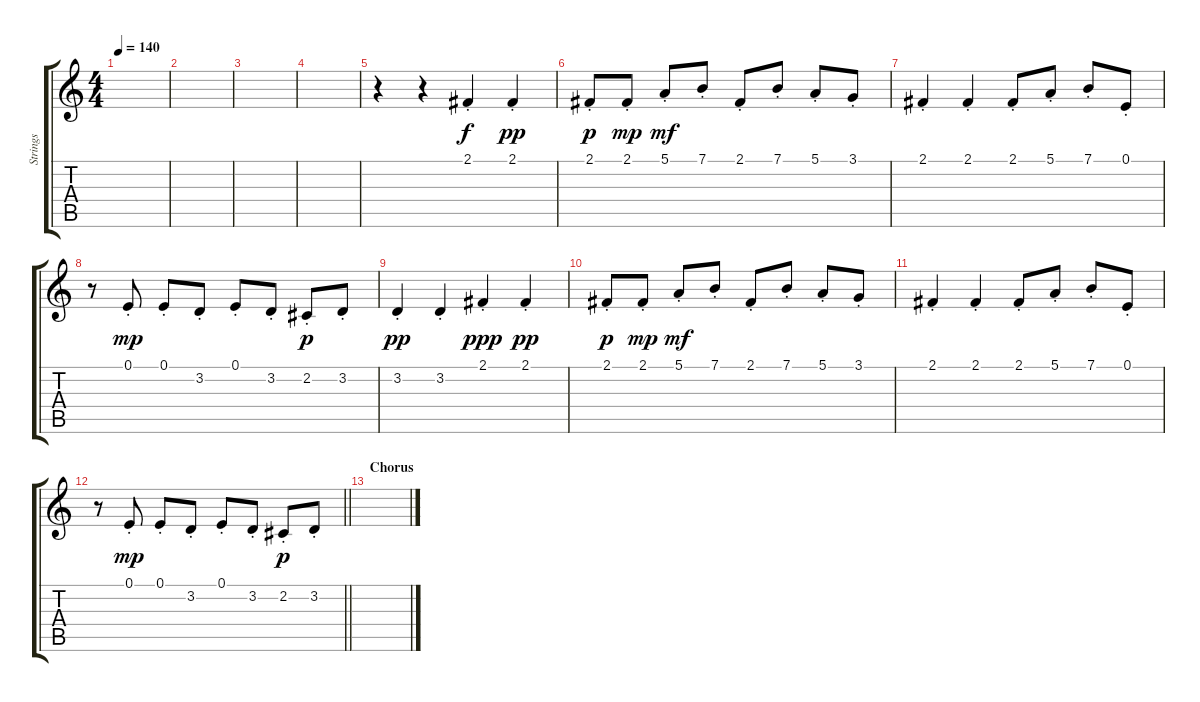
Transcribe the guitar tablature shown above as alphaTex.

\track ("Strings" "Strings") {instrument tremolostrings}
\staff {score tabs}
\tuning (E4 B3 G3 D3 A2 E2) {hide}
\ts (4 4)
\tempo 140
\clef g2
\ks c
|
|
|
|
r.4 r.4 2.1{st}.4 2.1{st}.4{dy pp} |
2.1{st}.8{dy p} 2.1{st}.8{dy mp} 5.1{st}.8{dy mf} 7.1{st}.8 2.1{st}.8 7.1{st}.8 5.1{st}.8 3.1{st}.8 |
2.1{st}.4 2.1{st}.4 2.1{st}.8 5.1{st}.8 7.1{st}.8 0.1{st}.8 |
r.8 0.1{st}.8{dy mp} 0.1{st}.8 3.2{st}.8 0.1{st}.8 3.2{st}.8 2.2{st}.8{dy p} 3.2{st}.8 |
3.2{st}.4{dy pp} 3.2{st}.4 2.1{st}.4{dy ppp} 2.1{st}.4{dy pp} |
2.1{st}.8{dy p} 2.1{st}.8{dy mp} 5.1{st}.8{dy mf} 7.1{st}.8 2.1{st}.8 7.1{st}.8 5.1{st}.8 3.1{st}.8 |
2.1{st}.4 2.1{st}.4 2.1{st}.8 5.1{st}.8 7.1{st}.8 0.1{st}.8 |
\barLineRight lightlight
r.8 0.1{st}.8{dy mp} 0.1{st}.8 3.2{st}.8 0.1{st}.8 3.2{st}.8 2.2{st}.8{dy p} 3.2{st}.8 |
\section ("" "Chorus")
